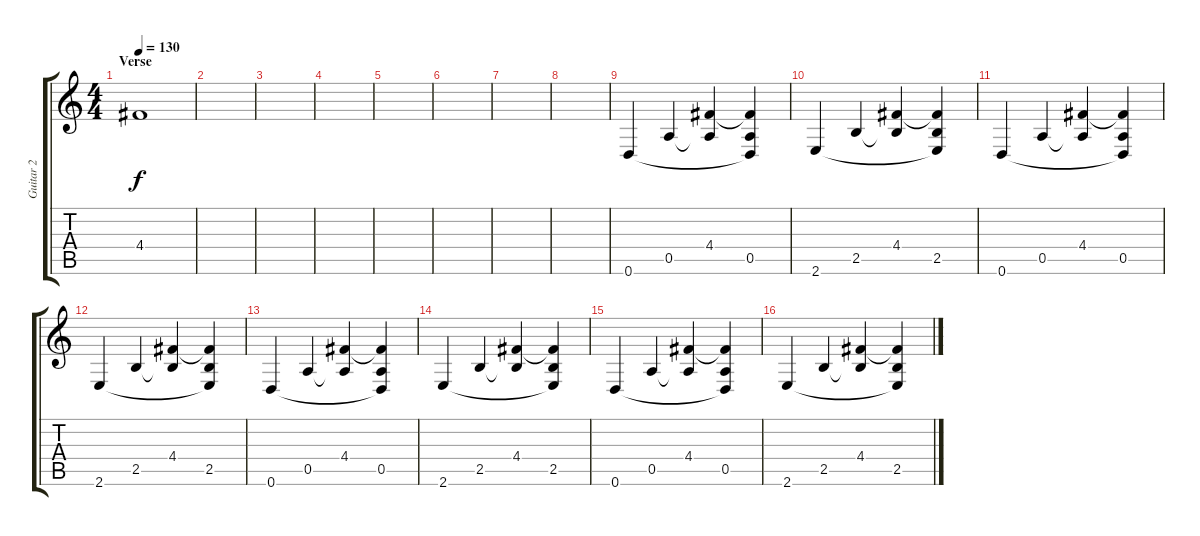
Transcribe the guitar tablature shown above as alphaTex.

\track ("Guitar 2" "Guitar 2") {instrument distortionguitar}
\staff {score tabs}
\tuning (E4 B3 G3 D3 A2 D2) {hide}
\ts (4 4)
\section ("" "Verse")
\tempo 130
\clef g2
\ks c
4.4.1{dy f} |
|
|
|
|
|
|
|
0.6.4 0.5.4 (4.4 0.5{t}).4 (4.4{t} 0.5 0.6{t}).4 |
2.6.4 2.5.4 (4.4 2.5{t}).4 (4.4{t} 2.5 2.6{t}).4 |
0.6.4 0.5.4 (4.4 0.5{t}).4 (4.4{t} 0.5 0.6{t}).4 |
2.6.4 2.5.4 (4.4 2.5{t}).4 (4.4{t} 2.5 2.6{t}).4 |
0.6.4 0.5.4 (4.4 0.5{t}).4 (4.4{t} 0.5 0.6{t}).4 |
2.6.4 2.5.4 (4.4 2.5{t}).4 (4.4{t} 2.5 2.6{t}).4 |
0.6.4 0.5.4 (4.4 0.5{t}).4 (4.4{t} 0.5 0.6{t}).4 |
2.6.4 2.5.4 (4.4 2.5{t}).4 (4.4{t} 2.5 2.6{t}).4
